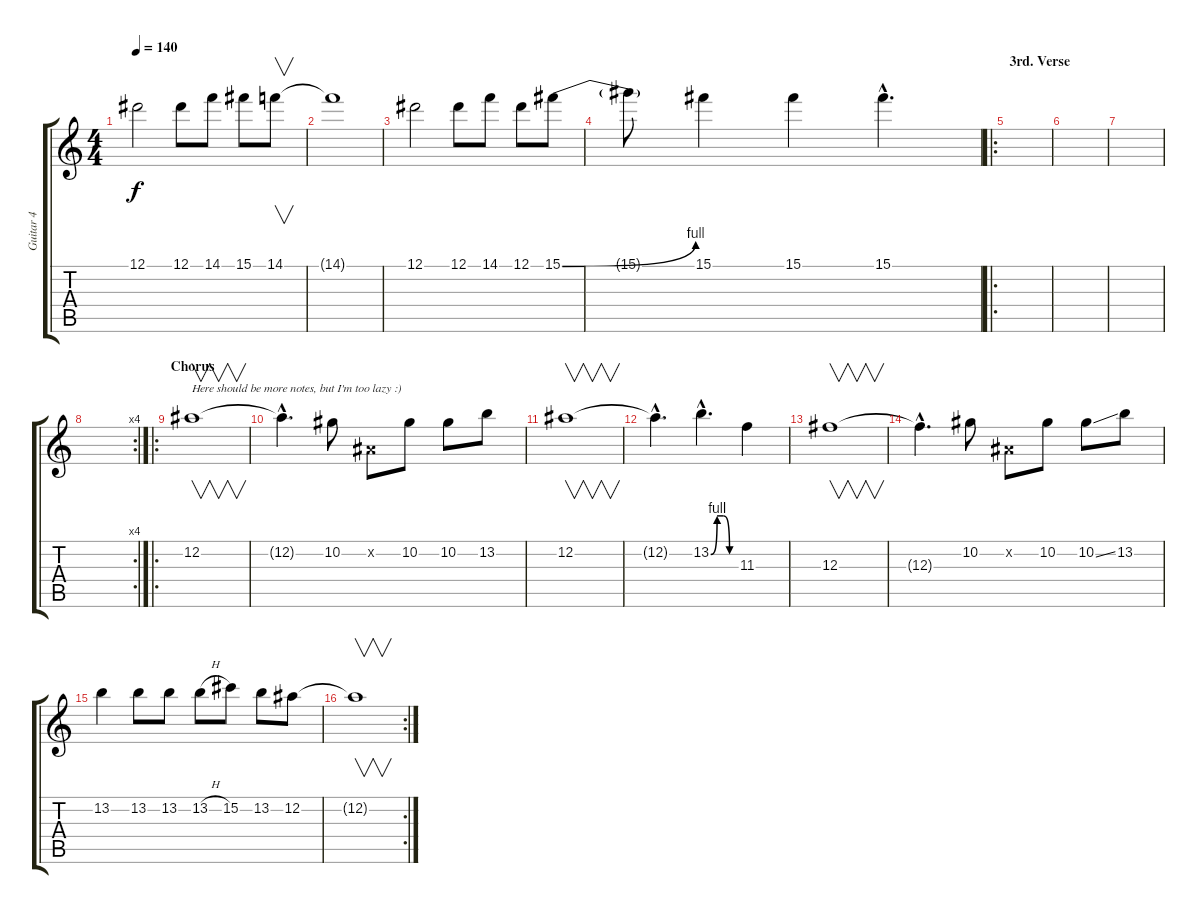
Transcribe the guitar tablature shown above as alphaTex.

\track ("Guitar 4" "Guitar 4") {instrument overdrivenguitar}
\staff {score tabs}
\tuning (Eb4 Bb3 Gb3 Db3 Ab2 Eb2) {hide}
\ts (4 4)
\tempo 140
\clef g2
\ks c
12.1.2{dy f} 12.1.8 14.1.8 15.1.8 14.1.8{v} |
14.1{t}.1 |
12.1.2 12.1.8 14.1.8 12.1.8 15.1{be (bend 0 0 60 4)}.8 |
15.1{t}.8 15.1.4 15.1.4 15.1{hac}.4{d} |
\ro
\section ("" "3rd. Verse")
|
|
|
\rc 4
|
\ro
\section ("" "Chorus")
12.2.1{v txt "Here should be more notes, but I'm too lazy :)"} |
12.2{hac t}.4{d} 10.2.8 0.2{x}.8 10.2.8 10.2.8 13.2.8 |
12.2.1{v} |
12.2{hac t}.4{d} 13.2{be (custom 0 0 15 4 30 4 45 0 60 0) hac}.4{d} 11.3.4 |
12.3.1{v} |
12.3{hac t}.4{d} 10.2.8 0.2{x}.8 10.2.8 10.2{ss}.8 13.2.8 |
13.2.4 13.2.8 13.2.8 13.2{h}.8 15.2.8 13.2.8 12.2.8 |
\rc 2
12.2{t}.1{v}
